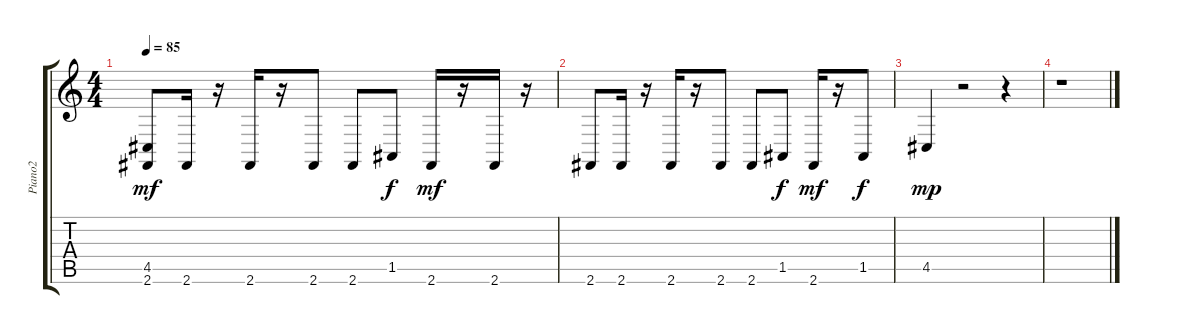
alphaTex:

\track ("Piano2" "Piano2") {instrument acousticgrandpiano}
\staff {score tabs}
\tuning (E4 B3 G3 D3 A2 E2) {hide}
\ts (4 4)
\tempo 85
\clef g2
\ks c
(4.5 2.6).8{dy mf} 2.6.16 r.16 2.6.16 r.16 2.6.8 2.6.8 1.5.8{dy f} 2.6.16{dy mf} r.16 2.6.16 r.16 |
2.6.8 2.6.16 r.16 2.6.16 r.16 2.6.8 2.6.8 1.5.8{dy f} 2.6.16{dy mf} r.16 1.5.8{dy f} |
4.5.4{dy mp} r.2 r.4 |
r.1
